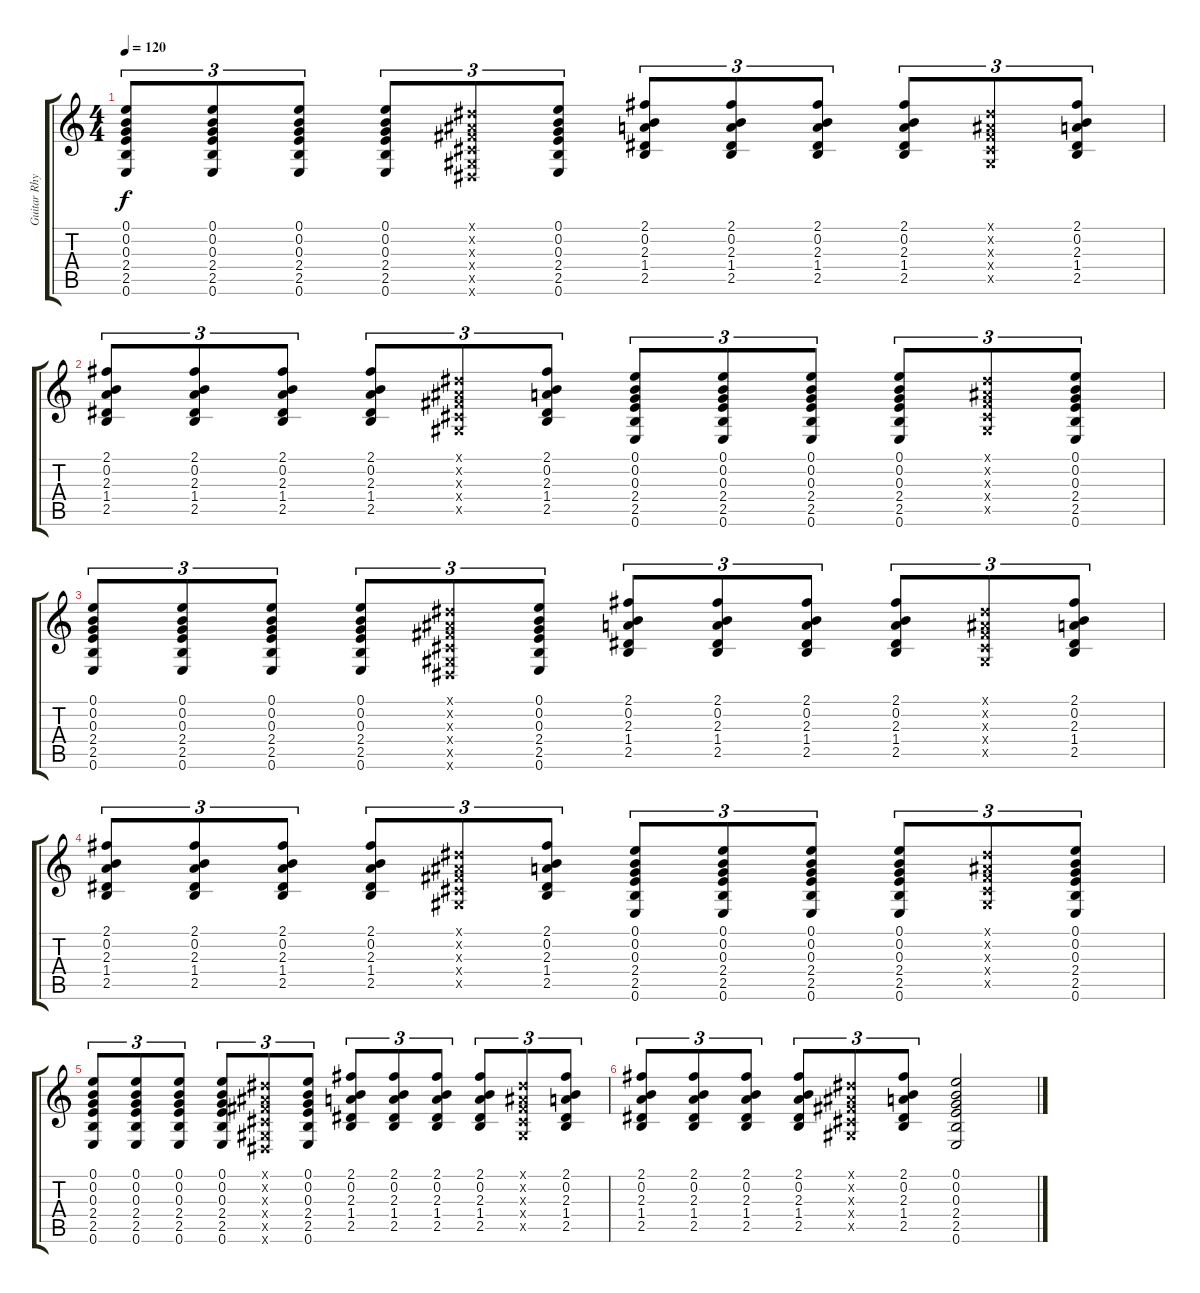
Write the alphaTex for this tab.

\track ("Guitar Rhythm" "Guitar Rhy") {instrument electricguitarmuted}
\staff {score tabs}
\tuning (E4 B3 G3 D3 A2 E2) {hide}
\ts (4 4)
\tempo 120
\clef g2
\ks c
(0.1 0.2 0.3 2.4 2.5 0.6).8{tu (3 2) dy f} (0.1 0.2 0.3 2.4 2.5 0.6).8{tu (3 2)} (0.1 0.2 0.3 2.4 2.5 0.6).8{tu (3 2)} (0.1 0.2 0.3 2.4 2.5 0.6).8{tu (3 2)} (-1.1{x} -1.2{x} -1.3{x} -1.4{x} -1.5{x} -1.6{x}).8{tu (3 2)} (0.1 0.2 0.3 2.4 2.5 0.6).8{tu (3 2)} (2.1 0.2 2.3 1.4 2.5).8{tu (3 2)} (2.1 0.2 2.3 1.4 2.5).8{tu (3 2)} (2.1 0.2 2.3 1.4 2.5).8{tu (3 2)} (2.1 0.2 2.3 1.4 2.5).8{tu (3 2)} (-1.1{x} -1.2{x} -1.3{x} -1.4{x} -1.5{x}).8{tu (3 2)} (2.1 0.2 2.3 1.4 2.5).8{tu (3 2)} |
(2.1 0.2 2.3 1.4 2.5).8{tu (3 2)} (2.1 0.2 2.3 1.4 2.5).8{tu (3 2)} (2.1 0.2 2.3 1.4 2.5).8{tu (3 2)} (2.1 0.2 2.3 1.4 2.5).8{tu (3 2)} (-1.1{x} -1.2{x} -1.3{x} -1.4{x} -1.5{x}).8{tu (3 2)} (2.1 0.2 2.3 1.4 2.5).8{tu (3 2)} (0.1 0.2 0.3 2.4 2.5 0.6).8{tu (3 2)} (0.1 0.2 0.3 2.4 2.5 0.6).8{tu (3 2)} (0.1 0.2 0.3 2.4 2.5 0.6).8{tu (3 2)} (0.1 0.2 0.3 2.4 2.5 0.6).8{tu (3 2)} (-1.1{x} -1.2{x} -1.3{x} -1.4{x} -1.5{x}).8{tu (3 2)} (0.1 0.2 0.3 2.4 2.5 0.6).8{tu (3 2)} |
(0.1 0.2 0.3 2.4 2.5 0.6).8{tu (3 2)} (0.1 0.2 0.3 2.4 2.5 0.6).8{tu (3 2)} (0.1 0.2 0.3 2.4 2.5 0.6).8{tu (3 2)} (0.1 0.2 0.3 2.4 2.5 0.6).8{tu (3 2)} (-1.1{x} -1.2{x} -1.3{x} -1.4{x} -1.5{x} -1.6{x}).8{tu (3 2)} (0.1 0.2 0.3 2.4 2.5 0.6).8{tu (3 2)} (2.1 0.2 2.3 1.4 2.5).8{tu (3 2)} (2.1 0.2 2.3 1.4 2.5).8{tu (3 2)} (2.1 0.2 2.3 1.4 2.5).8{tu (3 2)} (2.1 0.2 2.3 1.4 2.5).8{tu (3 2)} (-1.1{x} -1.2{x} -1.3{x} -1.4{x} -1.5{x}).8{tu (3 2)} (2.1 0.2 2.3 1.4 2.5).8{tu (3 2)} |
(2.1 0.2 2.3 1.4 2.5).8{tu (3 2)} (2.1 0.2 2.3 1.4 2.5).8{tu (3 2)} (2.1 0.2 2.3 1.4 2.5).8{tu (3 2)} (2.1 0.2 2.3 1.4 2.5).8{tu (3 2)} (-1.1{x} -1.2{x} -1.3{x} -1.4{x} -1.5{x}).8{tu (3 2)} (2.1 0.2 2.3 1.4 2.5).8{tu (3 2)} (0.1 0.2 0.3 2.4 2.5 0.6).8{tu (3 2)} (0.1 0.2 0.3 2.4 2.5 0.6).8{tu (3 2)} (0.1 0.2 0.3 2.4 2.5 0.6).8{tu (3 2)} (0.1 0.2 0.3 2.4 2.5 0.6).8{tu (3 2)} (-1.1{x} -1.2{x} -1.3{x} -1.4{x} -1.5{x}).8{tu (3 2)} (0.1 0.2 0.3 2.4 2.5 0.6).8{tu (3 2)} |
(0.1 0.2 0.3 2.4 2.5 0.6).8{tu (3 2)} (0.1 0.2 0.3 2.4 2.5 0.6).8{tu (3 2)} (0.1 0.2 0.3 2.4 2.5 0.6).8{tu (3 2)} (0.1 0.2 0.3 2.4 2.5 0.6).8{tu (3 2)} (-1.1{x} -1.2{x} -1.3{x} -1.4{x} -1.5{x} -1.6{x}).8{tu (3 2)} (0.1 0.2 0.3 2.4 2.5 0.6).8{tu (3 2)} (2.1 0.2 2.3 1.4 2.5).8{tu (3 2)} (2.1 0.2 2.3 1.4 2.5).8{tu (3 2)} (2.1 0.2 2.3 1.4 2.5).8{tu (3 2)} (2.1 0.2 2.3 1.4 2.5).8{tu (3 2)} (-1.1{x} -1.2{x} -1.3{x} -1.4{x} -1.5{x}).8{tu (3 2)} (2.1 0.2 2.3 1.4 2.5).8{tu (3 2)} |
(2.1 0.2 2.3 1.4 2.5).8{tu (3 2)} (2.1 0.2 2.3 1.4 2.5).8{tu (3 2)} (2.1 0.2 2.3 1.4 2.5).8{tu (3 2)} (2.1 0.2 2.3 1.4 2.5).8{tu (3 2)} (-1.1{x} -1.2{x} -1.3{x} -1.4{x} -1.5{x}).8{tu (3 2)} (2.1 0.2 2.3 1.4 2.5).8{tu (3 2)} (0.1 0.2 0.3 2.4 2.5 0.6).2
